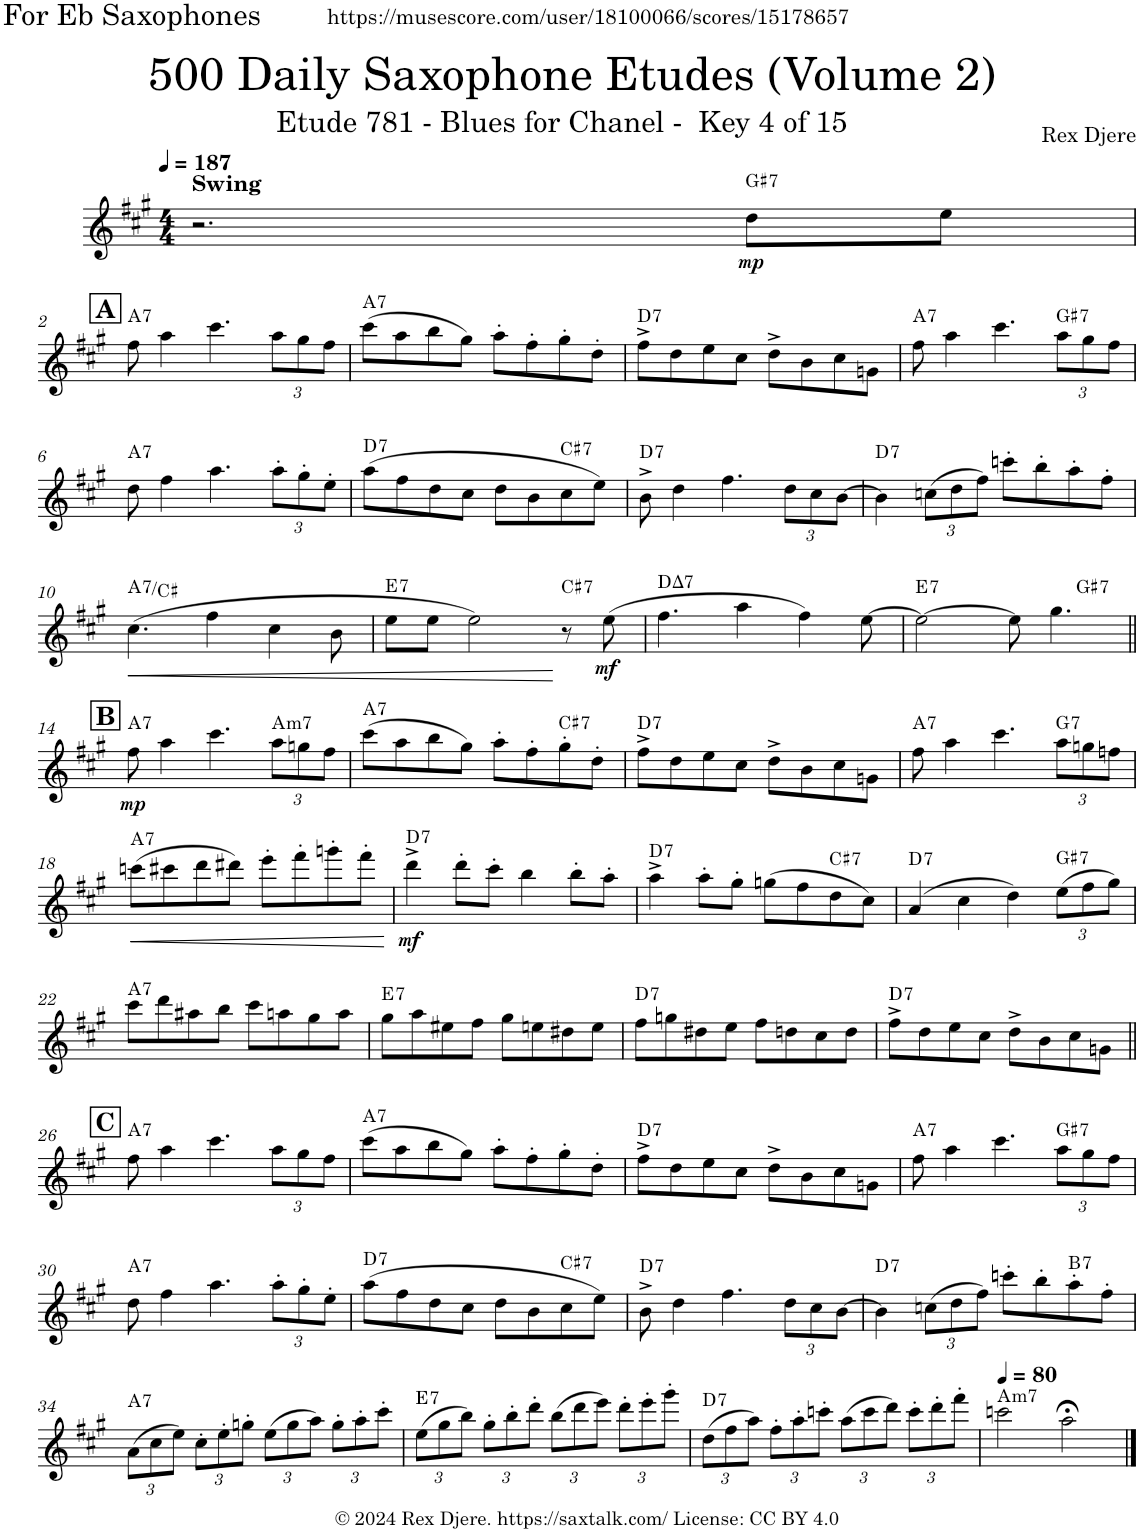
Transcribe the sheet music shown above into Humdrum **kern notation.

**kern	**dynam	**harte
*part1	*part1	*part1
*staff1	*staff1	*
*I"Alto Saxophone	*	*
*I'A. Sax.	*	*
*clefG2	*	*
*Trd5c9	*	*
*k[f#c#g#]	*	*
*M4/4	*	*
*MM187	*	*
=1	=1	=1
!LO:TX:a:B:t=Swing	!	!
2.r	.	.
!	!LO:DY:b	!LO:H:kt=7
8dd\L	mp	G#:7
8ee\J	.	.
!!LO:LB:g=z
!!LO:REH:place=s1:a:B:cj:fs=14:t=A
=2	=2	=2
!	!	!LO:H:kt=7
8ff#\	.	A:7
4aa\	.	.
4.ccc#\	.	.
*Xbrackettup	*	*
12aa\L	.	.
12gg#\	.	.
12ff#\J	.	.
=3	=3	=3
!	!	!LO:H:kt=7
(8ccc#\L	.	A:7
8aa\	.	.
8bb\	.	.
8gg#\J)	.	.
8aa'\L	.	.
8ff#'\	.	.
8gg#'\	.	.
8dd'\J	.	.
=4	=4	=4
!	!	!LO:H:kt=7
8ff#^\L	.	D:7
8dd\	.	.
8ee\	.	.
8cc#\J	.	.
8dd^\L	.	.
8b\	.	.
8cc#\	.	.
8gn\J	.	.
=5	=5	=5
!	!	!LO:H:kt=7
8ff#\	.	A:7
4aa\	.	.
4.ccc#\	.	.
!	!	!LO:H:kt=7
12aa\L	.	G#:7
12gg#\	.	.
12ff#\J	.	.
!!LO:LB:g=z
=6	=6	=6
!	!	!LO:H:kt=7
8dd\	.	A:7
4ff#\	.	.
4.aa\	.	.
12aa'\L	.	.
12gg#'\	.	.
12ee'\J	.	.
=7	=7	=7
!	!	!LO:H:kt=7
(8aa\L	.	D:7
8ff#\	.	.
8dd\	.	.
8cc#\J	.	.
8dd\L	.	.
8b\	.	.
!	!	!LO:H:kt=7
8cc#\	.	C#:7
8ee\J)	.	.
=8	=8	=8
!	!	!LO:H:kt=7
8b^\	.	D:7
4dd\	.	.
4.ff#\	.	.
12dd\L	.	.
12cc#\	.	.
[12b\J	.	.
=9	=9	=9
!	!	!LO:H:kt=7
4b\]	.	D:7
(12ccn\L	.	.
12dd\	.	.
12ff#\J)	.	.
8cccn'\L	.	.
8bb'\	.	.
8aa'\	.	.
8ff#'\J	.	.
!!LO:LB:g=z
=10	=10	=10
!	!LO:HP:b	!LO:H:kt=7
(4.cc#\	<	A:7/3
4ff#\	.	.
4cc#\	.	.
8b\	.	.
=11	=11	=11
!	!	!LO:H:kt=7
8ee\L	.	E:7
8ee\J	.	.
2ee\)	.	.
!	!	!LO:H:kt=7
8r	[	C#:7
!	!LO:DY:b	!
(8ee\	mf	.
=12	=12	=12
!	!	!LO:H:kt=7
4.ff#\	.	D:maj7
4aa\	.	.
4ff#\)	.	.
[8ee\	.	.
=13	=13	=13
!	!	!LO:H:kt=7
*^	*	*
2ee\_	2.ryy	.	E:7
8ee\]	.	.	.
4.gg#\	.	.	.
!	!	!	!LO:H:kt=7
.	4ryy	.	G#:7
!!LO:LB:g=z	!!
!!LO:REH:place=s1:a:B:cj:fs=14:t=B	!!
=14||	=14||	=14||	=14||
!	!	!LO:DY:b	!LO:H:kt=7
*v	*v	*	*
8ff#\	mp	A:7
4aa\	.	.
4.ccc#\	.	.
!	!	!LO:H:kt=m7
12aa\L	.	A:min7
12ggn\	.	.
12ff#\J	.	.
=15	=15	=15
!	!	!LO:H:kt=7
(8ccc#\L	.	A:7
8aa\	.	.
8bb\	.	.
8gg#\J)	.	.
8aa'\L	.	.
8ff#'\	.	.
!	!	!LO:H:kt=7
8gg#'\	.	C#:7
8dd'\J	.	.
=16	=16	=16
!	!	!LO:H:kt=7
8ff#^\L	.	D:7
8dd\	.	.
8ee\	.	.
8cc#\J	.	.
8dd^\L	.	.
8b\	.	.
8cc#\	.	.
8gn\J	.	.
=17	=17	=17
!	!	!LO:H:kt=7
8ff#\	.	A:7
4aa\	.	.
4.ccc#\	.	.
!	!	!LO:H:kt=7
12aa\L	.	G:7
12ggn\	.	.
12ffn\J	.	.
!!LO:LB:g=z
=18	=18	=18
!	!LO:HP:b	!LO:H:kt=7
(8cccn\L	<	A:7
8ccc#X\	.	.
8ddd\	.	.
8ddd#X\J)	.	.
8eee'\L	.	.
8fff#'\	.	.
8gggn'\	.	.
8fff#'\J	.	.
.	[	.
=19	=19	=19
!	!LO:DY:b	!LO:H:kt=7
4ddd^\	mf	D:7
8ddd'\L	.	.
8ccc#'\J	.	.
4bb\	.	.
8bb'\L	.	.
8aa'\J	.	.
=20	=20	=20
!	!	!LO:H:kt=7
4aa^\	.	D:7
8aa'\L	.	.
8gg#'\J	.	.
(8ggn\L	.	.
8ff#\	.	.
!	!	!LO:H:kt=7
8dd\	.	C#:7
8cc#\J)	.	.
=21	=21	=21
!	!	!LO:H:kt=7
(4a/	.	D:7
4cc#\	.	.
4dd\)	.	.
!	!	!LO:H:kt=7
(12ee\L	.	G#:7
12ff#\	.	.
12gg#\J)	.	.
!!LO:LB:g=z
=22	=22	=22
!	!	!LO:H:kt=7
8ccc#\L	.	A:7
8ddd\	.	.
8aa#X\	.	.
8bb\J	.	.
8ccc#\L	.	.
8aan\	.	.
8gg#\	.	.
8aa\J	.	.
=23	=23	=23
!	!	!LO:H:kt=7
8gg#\L	.	E:7
8aa\	.	.
8ee#X\	.	.
8ff#\J	.	.
8gg#\L	.	.
8een\	.	.
8dd#X\	.	.
8ee\J	.	.
=24	=24	=24
!	!	!LO:H:kt=7
8ff#\L	.	D:7
8ggn\	.	.
8dd#X\	.	.
8ee\J	.	.
8ff#\L	.	.
8ddn\	.	.
8cc#\	.	.
8dd\J	.	.
=25	=25	=25
!	!	!LO:H:kt=7
8ff#^\L	.	D:7
8dd\	.	.
8ee\	.	.
8cc#\J	.	.
8dd^\L	.	.
8b\	.	.
8cc#\	.	.
8gn\J	.	.
!!LO:LB:g=z
!!LO:REH:place=s1:a:B:cj:fs=14:t=C
=26||	=26||	=26||
!	!	!LO:H:kt=7
8ff#\	.	A:7
4aa\	.	.
4.ccc#\	.	.
12aa\L	.	.
12gg#\	.	.
12ff#\J	.	.
=27	=27	=27
!	!	!LO:H:kt=7
(8ccc#\L	.	A:7
8aa\	.	.
8bb\	.	.
8gg#\J)	.	.
8aa'\L	.	.
8ff#'\	.	.
8gg#'\	.	.
8dd'\J	.	.
=28	=28	=28
!	!	!LO:H:kt=7
8ff#^\L	.	D:7
8dd\	.	.
8ee\	.	.
8cc#\J	.	.
8dd^\L	.	.
8b\	.	.
8cc#\	.	.
8gn\J	.	.
=29	=29	=29
!	!	!LO:H:kt=7
8ff#\	.	A:7
4aa\	.	.
4.ccc#\	.	.
!	!	!LO:H:kt=7
12aa\L	.	G#:7
12gg#\	.	.
12ff#\J	.	.
!!LO:LB:g=z
=30	=30	=30
!	!	!LO:H:kt=7
8dd\	.	A:7
4ff#\	.	.
4.aa\	.	.
12aa'\L	.	.
12gg#'\	.	.
12ee'\J	.	.
=31	=31	=31
!	!	!LO:H:kt=7
(8aa\L	.	D:7
8ff#\	.	.
8dd\	.	.
8cc#\J	.	.
8dd\L	.	.
8b\	.	.
!	!	!LO:H:kt=7
8cc#\	.	C#:7
8ee\J)	.	.
=32	=32	=32
!	!	!LO:H:kt=7
8b^\	.	D:7
4dd\	.	.
4.ff#\	.	.
12dd\L	.	.
12cc#\	.	.
[12b\J	.	.
=33	=33	=33
!	!	!LO:H:kt=7
4b\]	.	D:7
(12ccn\L	.	.
12dd\	.	.
12ff#\J)	.	.
8cccn'\L	.	.
8bb'\	.	.
!	!	!LO:H:kt=7
8aa'\	.	B:7
8ff#'\J	.	.
!!LO:LB:g=z
=34	=34	=34
!	!	!LO:H:kt=7
(12a\L	.	A:7
12cc#\	.	.
12ee\J)	.	.
12cc#'\L	.	.
12ee'\	.	.
12ggn'\J	.	.
(12ee\L	.	.
12gg\	.	.
12aa\J)	.	.
12gg'\L	.	.
12aa'\	.	.
12ccc#'\J	.	.
=35	=35	=35
!	!	!LO:H:kt=7
(12ee\L	.	E:7
12gg#\	.	.
12bb\J)	.	.
12gg#'\L	.	.
12bb'\	.	.
12ddd'\J	.	.
(12bb\L	.	.
12ddd\	.	.
12eee\J)	.	.
12ddd'\L	.	.
12eee'\	.	.
12ggg#'\J	.	.
=36	=36	=36
!	!	!LO:H:kt=7
(12dd\L	.	D:7
12ff#\	.	.
12aa\J)	.	.
12ff#'\L	.	.
12aa'\	.	.
12cccn'\J	.	.
(12aa\L	.	.
12ccc\	.	.
12ddd\J)	.	.
12ccc'\L	.	.
12ddd'\	.	.
12fff#'\J	.	.
=37	=37	=37
*MM80	*	*
!	!	!LO:H:kt=m7
2cccn\	.	A:min7
2aa;<\	.	.
==	==	==
*-	*-	*-
